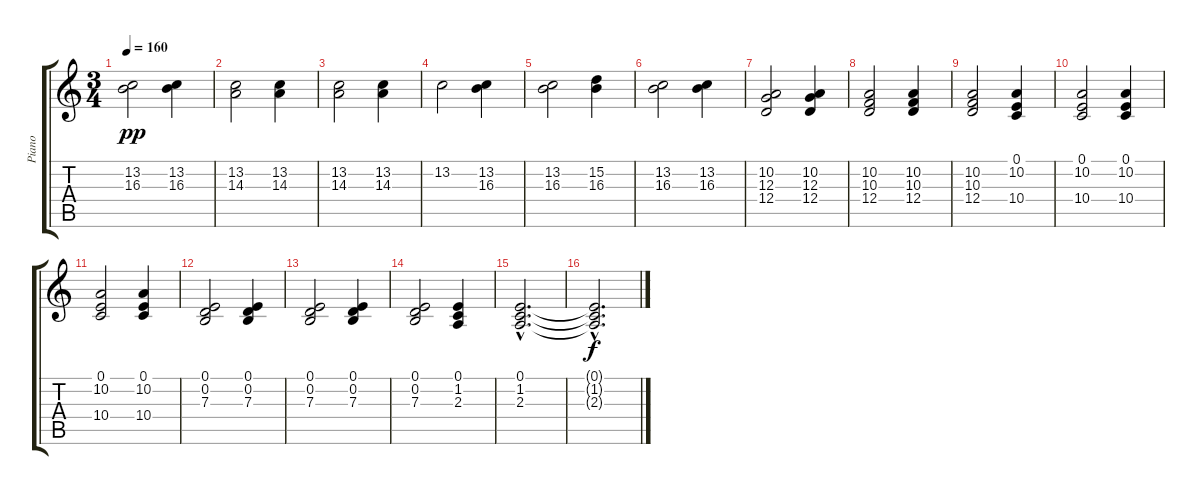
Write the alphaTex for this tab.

\track ("Piano" "Piano") {instrument electricgrandpiano}
\staff {score tabs}
\tuning (E4 B3 G3 D3 A2 E2) {hide}
\ts (3 4)
\tempo 160
\clef g2
\ks c
(13.2 16.3).2{dy pp} (13.2 16.3).4 |
(13.2 14.3).2{instrument electricgrandpiano} (13.2 14.3).4 |
(13.2 14.3).2 (13.2 14.3).4 |
13.2.2 (13.2 16.3).4 |
(13.2 16.3).2 (15.2 16.3).4 |
(13.2 16.3).2 (13.2 16.3).4 |
(10.2 12.3 12.4).2{instrument electricgrandpiano} (10.2 12.3 12.4).4 |
(10.2 10.3 12.4).2 (10.2 10.3 12.4).4 |
(10.2 10.3 12.4).2 (0.1 10.2 10.4).4 |
(0.1 10.2 10.4).2 (0.1 10.2 10.4).4 |
(0.1 10.2 10.4).2 (0.1 10.2 10.4).4 |
(0.1 0.2 7.3).2{instrument electricgrandpiano} (0.1 0.2 7.3).4 |
(0.1 0.2 7.3).2 (0.1 0.2 7.3).4 |
(0.1 0.2 7.3).2 (0.1 1.2 2.3).4 |
(0.1{hac} 1.2{hac} 2.3{hac}).2{d} |
(0.1{hac t} 1.2{hac t} 2.3{hac t}).2{d dy f}
